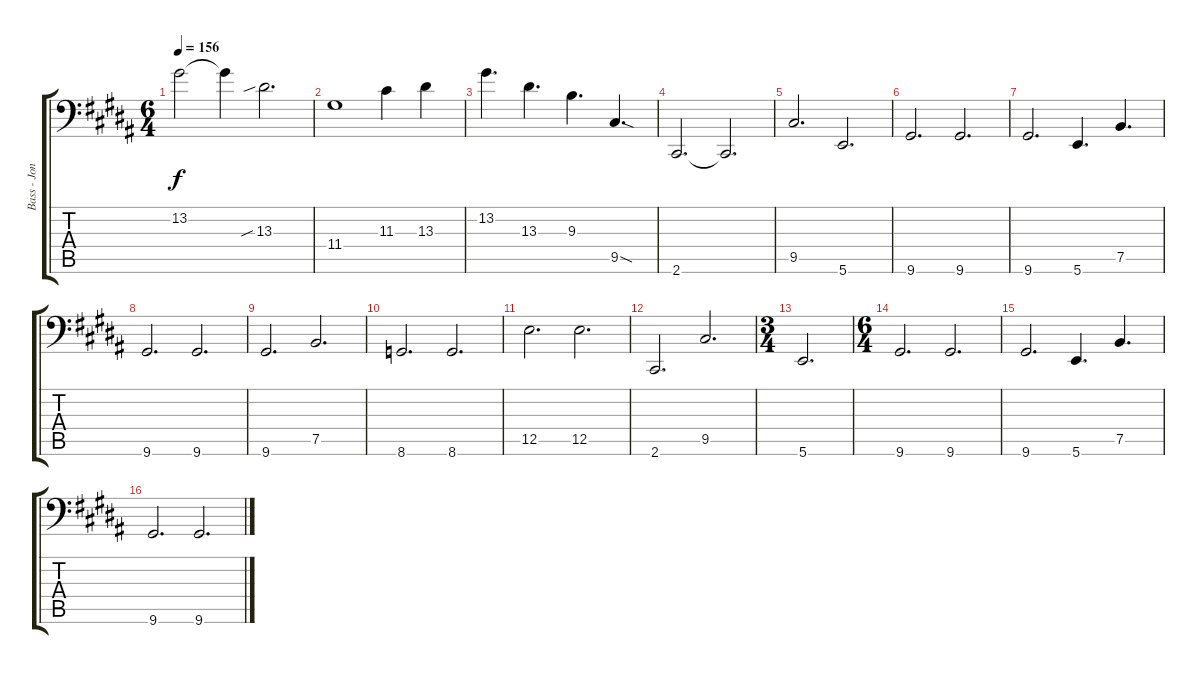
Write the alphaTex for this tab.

\track ("Bass - Jon Stockman " "Bass - Jon") {instrument electricbassfinger}
\staff {score tabs}
\tuning (C3 G2 D2 A1 E1 B0) {hide}
\ts (6 4)
\tempo 156
\clef f4
\ks b
13.2.2{dy f} 13.2{t}.4 13.3{sib}.2{d} |
11.4.1 11.3.4 13.3.4 |
13.2.4{d} 13.3.4{d} 9.3.4{d} 9.5{sod}.4{d} |
2.6.2{d} 2.6{t}.2{d} |
9.5.2{d} 5.6.2{d} |
9.6.2{d} 9.6.2{d} |
9.6.2{d} 5.6.4{d} 7.5.4{d} |
9.6.2{d} 9.6.2{d} |
9.6.2{d} 7.5.2{d} |
8.6.2{d} 8.6.2{d} |
12.5.2{d} 12.5.2{d} |
2.6.2{d} 9.5.2{d} |
\ts (3 4)
5.6.2{d} |
\ts (6 4)
9.6.2{d} 9.6.2{d} |
9.6.2{d} 5.6.4{d} 7.5.4{d} |
9.6.2{d} 9.6.2{d}
